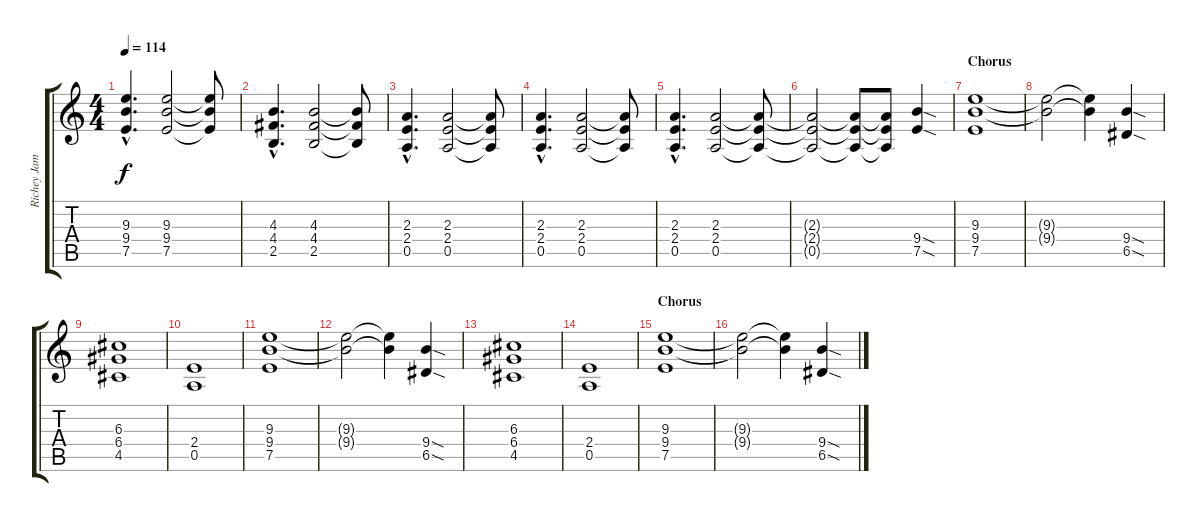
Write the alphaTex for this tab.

\track ("Richey James Edwards" "Richey Jam") {instrument distortionguitar}
\staff {score tabs}
\tuning (E4 B3 G3 D3 A2 E2) {hide}
\ts (4 4)
\tempo 114
\clef g2
\ks c
(9.3{hac} 9.4{hac} 7.5{hac}).4{d dy f} (9.3 9.4 7.5).2 (9.3{t} 9.4{t} 7.5{t}).8 |
(4.3{hac} 4.4{hac} 2.5{hac}).4{d} (4.3 4.4 2.5).2 (4.3{t} 4.4{t} 2.5{t}).8 |
(2.3{hac} 2.4{hac} 0.5{hac}).4{d} (2.3 2.4 0.5).2 (2.3{t} 2.4{t} 0.5{t}).8 |
(2.3{hac} 2.4{hac} 0.5{hac}).4{d} (2.3 2.4 0.5).2 (2.3{t} 2.4{t} 0.5{t}).8 |
(2.3{hac} 2.4{hac} 0.5{hac}).4{d} (2.3 2.4 0.5).2 (2.3{t} 2.4{t} 0.5{t}).8 |
(2.3{t} 2.4{t} 0.5{t}).2 (2.3{t} 2.4{t} 0.5{t}).8 (2.3{t} 2.4{t} 0.5{t}).8 (9.4{sod} 7.5{sod}).4{volume 16} |
\section ("" "Chorus")
(9.3 9.4 7.5).1{volume 12} |
(9.3{t} 9.4{t}).2 (9.3{t} 9.4{t}).4 (9.4{sod} 6.5{sod}).4{volume 16} |
(6.3 6.4 4.5).1 |
(2.4 0.5).1 |
(9.3 9.4 7.5).1{volume 12} |
(9.3{t} 9.4{t}).2 (9.3{t} 9.4{t}).4 (9.4{sod} 6.5{sod}).4{volume 16} |
(6.3 6.4 4.5).1 |
(2.4 0.5).1 |
\section ("" "Chorus")
(9.3 9.4 7.5).1{volume 12} |
(9.3{t} 9.4{t}).2 (9.3{t} 9.4{t}).4 (9.4{sod} 6.5{sod}).4{volume 16}
